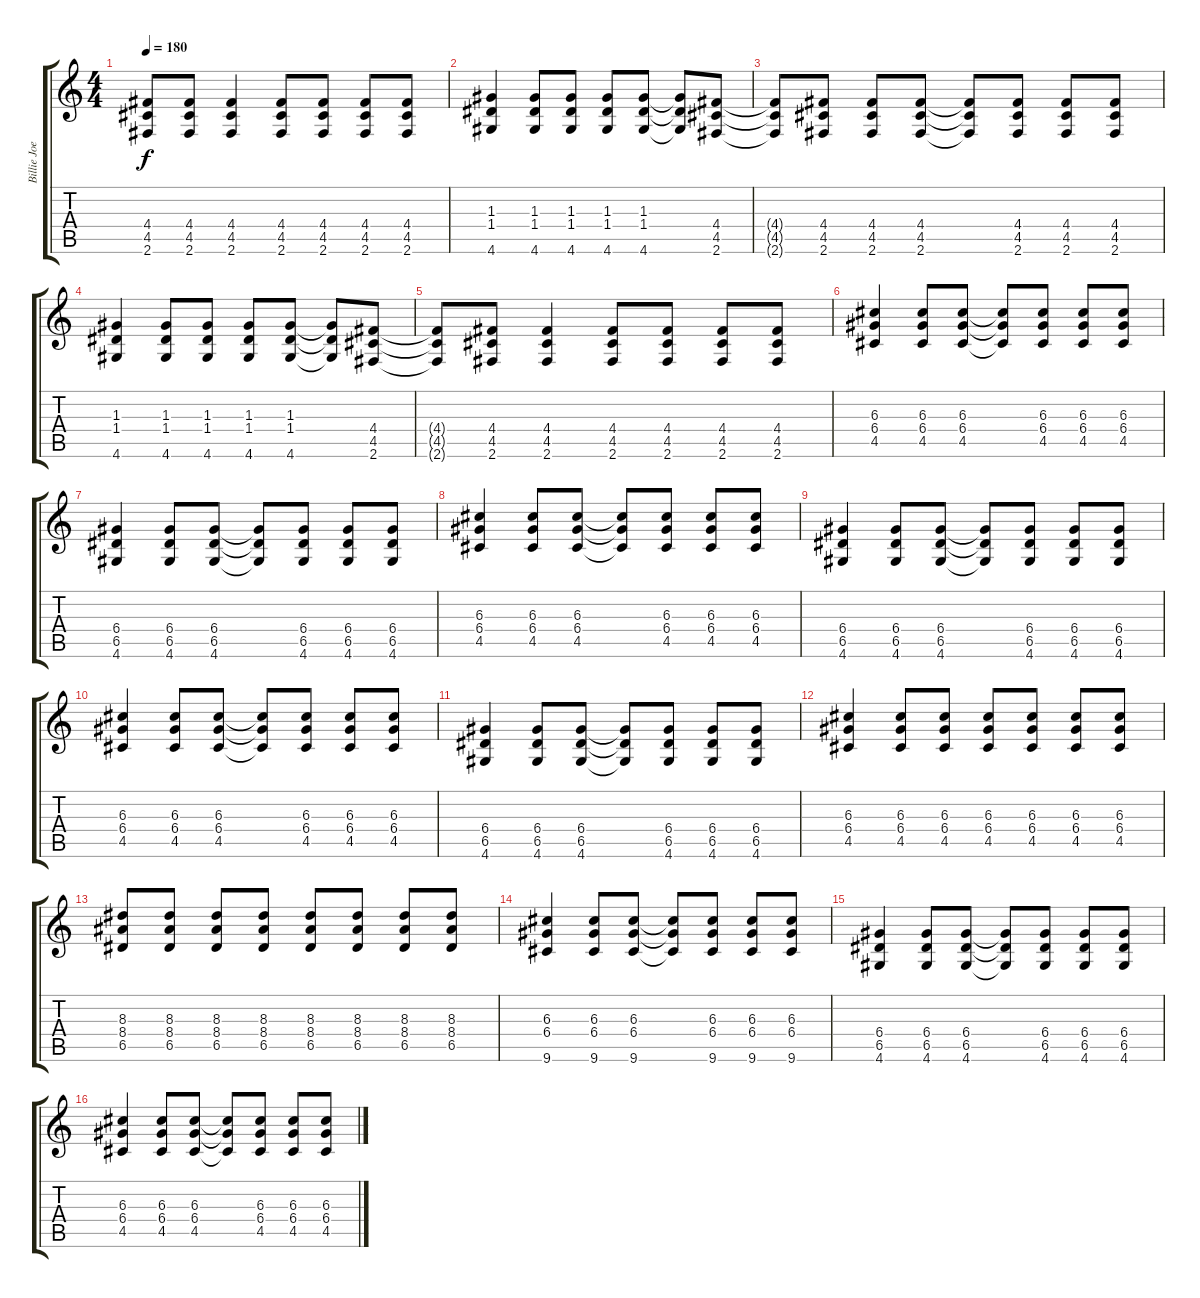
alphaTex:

\track ("Billie Joe - Elec. Guita" "Billie Joe") {instrument distortionguitar}
\staff {score tabs}
\tuning (E4 B3 G3 D3 A2 E2) {hide}
\ts (4 4)
\tempo 180
\clef g2
\ks c
(4.4{t} 4.5{t} 2.6{t}).8{dy f} (4.4 4.5 2.6).8 (4.4 4.5 2.6).4 (4.4 4.5 2.6).8 (4.4 4.5 2.6).8 (4.4 4.5 2.6).8 (4.4 4.5 2.6).8 |
(1.3 1.4 4.6).4 (1.3 1.4 4.6).8 (1.3 1.4 4.6).8 (1.3 1.4 4.6).8 (1.3 1.4 4.6).8 (1.3{t} 1.4{t} 4.6{t}).8 (4.4 4.5 2.6).8 |
(4.4{t} 4.5{t} 2.6{t}).8 (4.4 4.5 2.6).8 (4.4 4.5 2.6).8 (4.4 4.5 2.6).8 (4.4{t} 4.5{t} 2.6{t}).8 (4.4 4.5 2.6).8 (4.4 4.5 2.6).8 (4.4 4.5 2.6).8 |
(1.3 1.4 4.6).4 (1.3 1.4 4.6).8 (1.3 1.4 4.6).8 (1.3 1.4 4.6).8 (1.3 1.4 4.6).8 (1.3{t} 1.4{t} 4.6{t}).8 (4.4 4.5 2.6).8 |
(4.4{t} 4.5{t} 2.6{t}).8 (4.4 4.5 2.6).8 (4.4 4.5 2.6).4 (4.4 4.5 2.6).8 (4.4 4.5 2.6).8 (4.4 4.5 2.6).8 (4.4 4.5 2.6).8 |
(6.3 6.4 4.5).4 (6.3 6.4 4.5).8 (6.3 6.4 4.5).8 (6.3{t} 6.4{t} 4.5{t}).8 (6.3 6.4 4.5).8 (6.3 6.4 4.5).8 (6.3 6.4 4.5).8 |
(6.4 6.5 4.6).4 (6.4 6.5 4.6).8 (6.4 6.5 4.6).8 (6.4{t} 6.5{t} 4.6{t}).8 (6.4 6.5 4.6).8 (6.4 6.5 4.6).8 (6.4 6.5 4.6).8 |
(6.3 6.4 4.5).4 (6.3 6.4 4.5).8 (6.3 6.4 4.5).8 (6.3{t} 6.4{t} 4.5{t}).8 (6.3 6.4 4.5).8 (6.3 6.4 4.5).8 (6.3 6.4 4.5).8 |
(6.4 6.5 4.6).4 (6.4 6.5 4.6).8 (6.4 6.5 4.6).8 (6.4{t} 6.5{t} 4.6{t}).8 (6.4 6.5 4.6).8 (6.4 6.5 4.6).8 (6.4 6.5 4.6).8 |
(6.3 6.4 4.5).4 (6.3 6.4 4.5).8 (6.3 6.4 4.5).8 (6.3{t} 6.4{t} 4.5{t}).8 (6.3 6.4 4.5).8 (6.3 6.4 4.5).8 (6.3 6.4 4.5).8 |
(6.4 6.5 4.6).4 (6.4 6.5 4.6).8 (6.4 6.5 4.6).8 (6.4{t} 6.5{t} 4.6{t}).8 (6.4 6.5 4.6).8 (6.4 6.5 4.6).8 (6.4 6.5 4.6).8 |
(6.3 6.4 4.5).4 (6.3 6.4 4.5).8 (6.3 6.4 4.5).8 (6.3 6.4 4.5).8 (6.3 6.4 4.5).8 (6.3 6.4 4.5).8 (6.3 6.4 4.5).8 |
(8.3 8.4 6.5).8 (8.3 8.4 6.5).8 (8.3 8.4 6.5).8 (8.3 8.4 6.5).8 (8.3 8.4 6.5).8 (8.3 8.4 6.5).8 (8.3 8.4 6.5).8 (8.3 8.4 6.5).8 |
(6.3 6.4 9.6).4 (6.3 6.4 9.6).8 (6.3 6.4 9.6).8 (6.3{t} 6.4{t} 9.6{t}).8 (6.3 6.4 9.6).8 (6.3 6.4 9.6).8 (6.3 6.4 9.6).8 |
(6.4 6.5 4.6).4 (6.4 6.5 4.6).8 (6.4 6.5 4.6).8 (6.4{t} 6.5{t} 4.6{t}).8 (6.4 6.5 4.6).8 (6.4 6.5 4.6).8 (6.4 6.5 4.6).8 |
(6.3 6.4 4.5).4 (6.3 6.4 4.5).8 (6.3 6.4 4.5).8 (6.3{t} 6.4{t} 4.5{t}).8 (6.3 6.4 4.5).8 (6.3 6.4 4.5).8 (6.3 6.4 4.5).8
